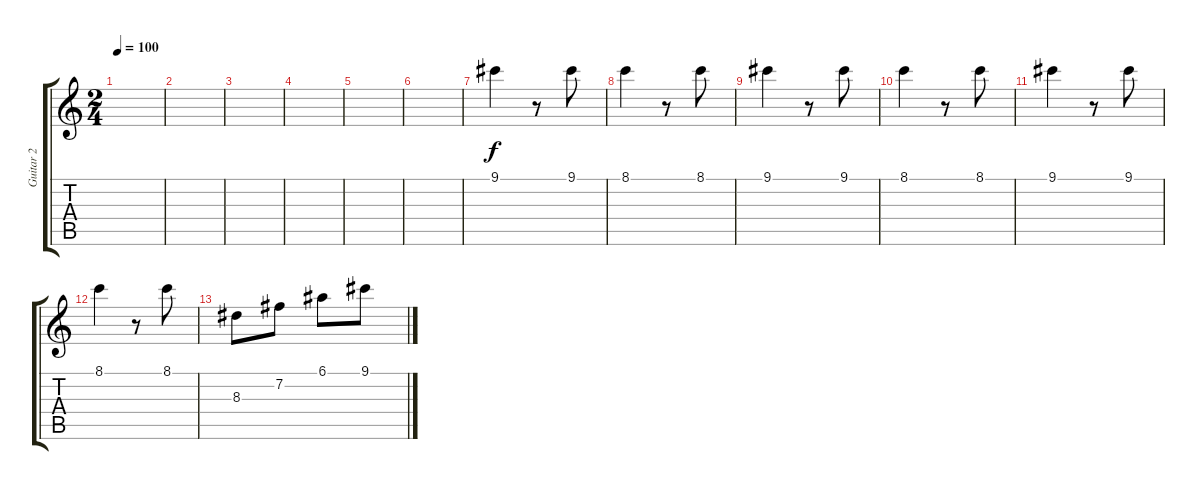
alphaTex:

\track ("Guitar 2" "Guitar 2") {instrument acousticguitarsteel}
\staff {score tabs}
\tuning (E4 B3 G3 D3 A2 E2) {hide}
\ts (2 4)
\tempo 100
\clef g2
\ks c
|
|
|
|
|
|
9.1.4 r.8 9.1.8 |
8.1.4 r.8 8.1.8 |
9.1.4 r.8 9.1.8 |
8.1.4 r.8 8.1.8 |
9.1.4 r.8 9.1.8 |
8.1.4 r.8 8.1.8 |
8.3.8 7.2.8 6.1.8 9.1.8
